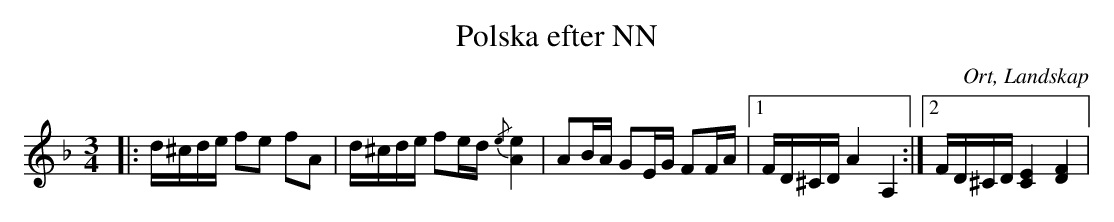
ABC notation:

X:1
T:Polska efter NN
O:Ort, Landskap
M:3/4
L:1/8
K:Dm
|:d/^c/d/e/ fe fA|d/^c/d/e/ fe/d/ {/e}[e2A2]|AB/A/ GE/G/ FF/A/|1 F/D/^C/D/ A2 A,2:|2 F/D/^C/D/ [C2E2] [D2F2]|
